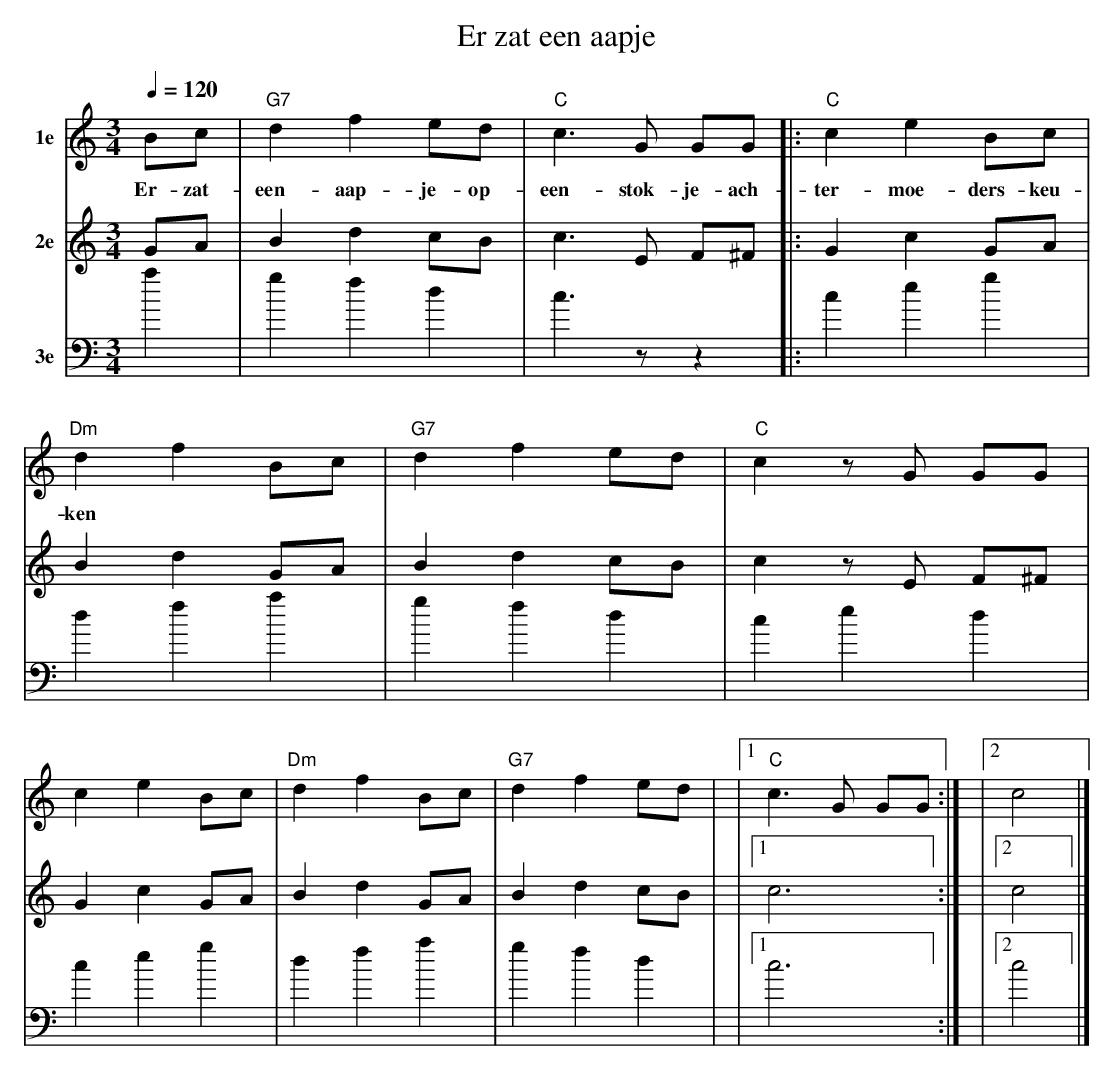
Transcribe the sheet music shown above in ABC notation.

X:1
T:Er zat een aapje
Q:1/4=120
V:1 name="1e" program=65
V:2 name="2e" program=105
V:3 name="3e"  clef=bass program=0
V:1 name="1e" program=65
M:3/4
L:1/8
K:C
Bc |
"G7"d2 f2 ed | "C"c3 G GG |:
"C"c2 e2 Bc | "Dm"d2 f2 Bc | "G7"d2 f2 ed |
w:Er-zat-een-aap-je-op-een-stok-je-ach-ter-moe-ders-keu-ken
"C"c2 z G GG |
c2 e2 Bc | "Dm"d2 f2 Bc | "G7"d2 f2 ed | |[1 "C"c3 G GG :|
|[2 c4 |]
V:2 name="2e" program=105
M:3/4
L:1/8
K:C
GA |
B2 d2 cB | c3 E F^F |:
G2 c2 GA | B2 d2 GA | B2 d2 cB |
c2 z E F^F |
G2 c2 GA | B2 d2 GA | B2 d2 cB | |[1 c6 :|
|[2 c4 |]
V:3 name="3e"  clef=bass program=0
M:3/4
L:1/8
K:C
a2 |
g2 f2 d2 | c3 z z2 |:
c2 e2 g2 | d2 f2 a2 | g2 f2 d2 |
c2 e2 d2 |
c2 e2 g2 | d2 f2 a2 | g2 f2 d2 | |[1 c6 :|
|[2 c4 |]
